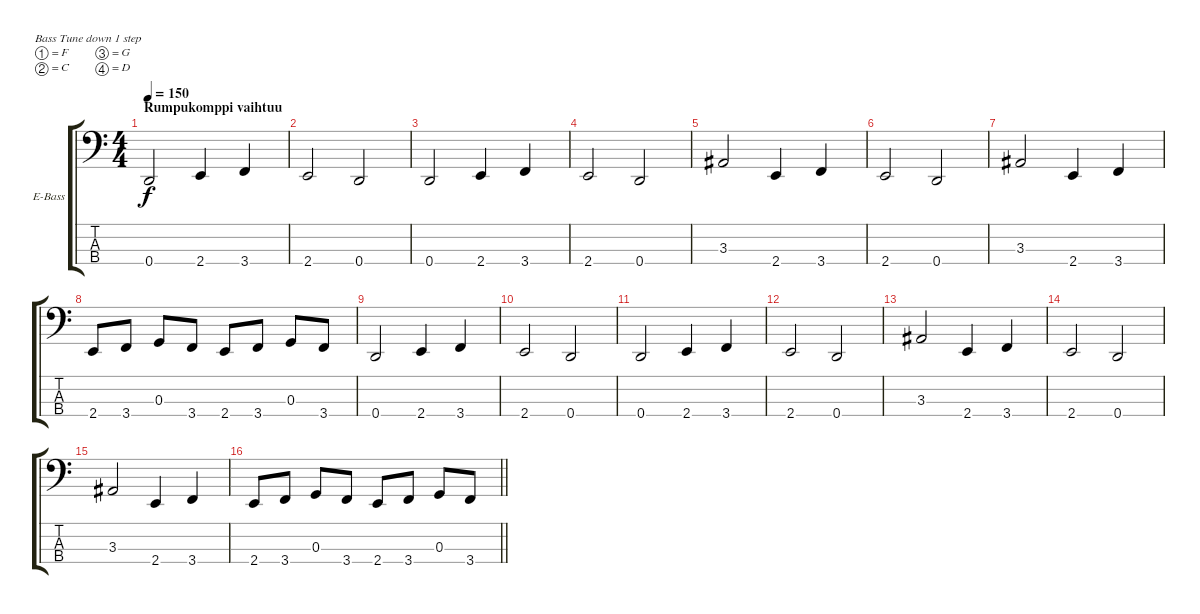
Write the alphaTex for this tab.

\bracketExtendMode groupsimilarinstruments
\firstSystemTrackNameOrientation horizontal
\otherSystemsTrackNameOrientation horizontal
\track ("Basso" "E-Bass") {instrument electricbassfinger}
\staff {score tabs}
\tuning (F2 C2 G1 D1)
\ts (4 4)
\section ("" "Rumpukomppi vaihtuu")
\tempo 150
\clef f4
\ks c
0.4.2{dy f} 2.4.4 3.4.4 |
2.4.2 0.4.2 |
0.4.2 2.4.4 3.4.4 |
2.4.2 0.4.2 |
3.3.2 2.4.4 3.4.4 |
2.4.2 0.4.2 |
3.3.2 2.4.4 3.4.4 |
2.4.8 3.4.8 0.3.8 3.4.8 2.4.8 3.4.8 0.3.8 3.4.8 |
0.4.2 2.4.4 3.4.4 |
2.4.2 0.4.2 |
0.4.2 2.4.4 3.4.4 |
2.4.2 0.4.2 |
3.3.2 2.4.4 3.4.4 |
2.4.2 0.4.2 |
3.3.2 2.4.4 3.4.4 |
\barLineRight lightlight
2.4.8 3.4.8 0.3.8 3.4.8 2.4.8 3.4.8 0.3.8 3.4.8
